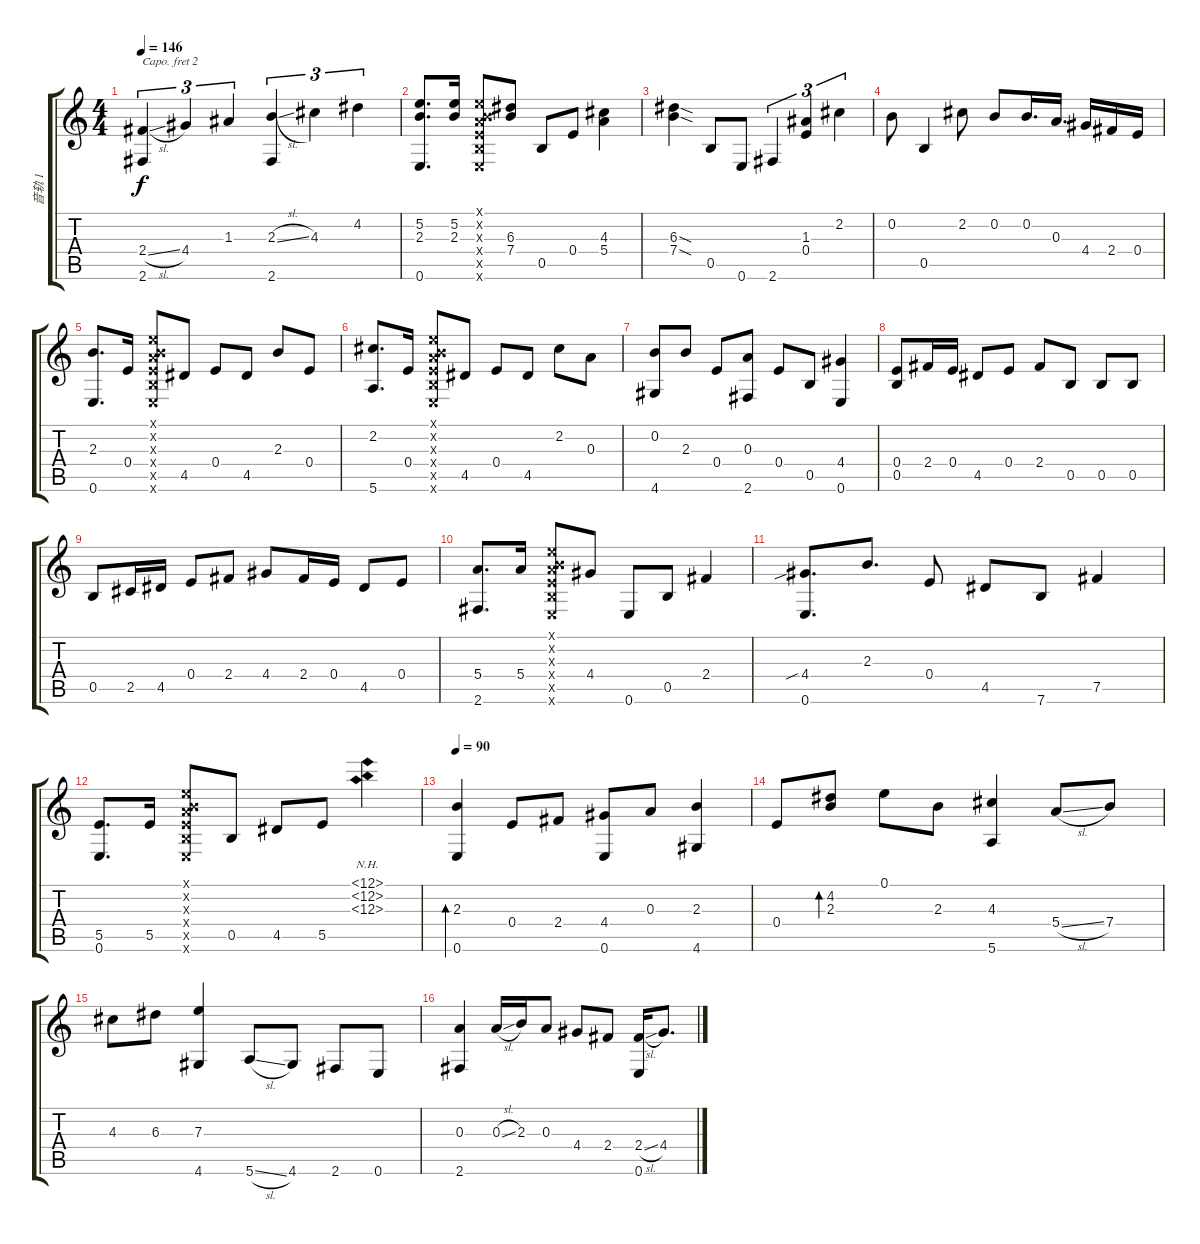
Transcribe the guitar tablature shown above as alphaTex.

\track ("音轨 1" "音轨 1") {instrument acousticguitarsteel}
\staff {score tabs}
\capo 2
\tuning (D4 A3 G3 D3 A2 D2) {hide}
\ts (4 4)
\tempo 146
\clef g2
\ks c
(2.4{sl} 2.6).4{tu (3 2) dy f} 4.4.4{tu (3 2)} 1.3.4{tu (3 2)} (2.3{sl} 2.6).4{tu (3 2)} 4.3.4{tu (3 2)} 4.2.4{tu (3 2)} |
(5.2 2.3 0.6).8{d} (5.2 2.3).16 (0.1{x} 0.2{x} 0.3{x} 0.4{x} 0.5{x} 0.6{x}).8 (6.3 7.4).8 0.5.8 0.4.8 (4.3 5.4).4 |
(6.3{sod} 7.4{sod}).4 0.5.8 0.6.8 2.6.4{tu (3 2)} (1.3 0.4).4{tu (3 2)} 2.2.4{tu (3 2)} |
0.2.8 0.5.4 2.2.8 0.2.8 0.2.16{d} 0.3.16{d} 4.4.16 2.4.16 0.4.16 |
(2.3 0.6).8{d} 0.4.16 (0.1{x} 0.2{x} 0.3{x} 0.4{x} 0.5{x} 0.6{x}).8 4.5.8 0.4.8 4.5.8 2.3.8 0.4.8 |
(2.2 5.6).8{d} 0.4.16 (0.1{x} 0.2{x} 0.3{x} 0.4{x} 0.5{x} 0.6{x}).8 4.5.8 0.4.8 4.5.8 2.2.8 0.3.8 |
(0.2 4.6).8 2.3.8 0.4.8 (0.3 2.6).8 0.4.8 0.5.8 (4.4 0.6).4 |
(0.4 0.5).8 2.4.16 0.4.16 4.5.8 0.4.8 2.4.8 0.5.8 0.5.8 0.5.8 |
0.5.8 2.5.16 4.5.16 0.4.8 2.4.8 4.4.8 2.4.16 0.4.16 4.5.8 0.4.8 |
(5.4 2.6).8{d} 5.4.16 (0.1{x} 0.2{x} 0.3{x} 0.4{x} 0.5{x} 0.6{x}).8 4.4.8 0.6.8 0.5.8 2.4.4 |
(4.4{sib} 0.6).8{d} 2.3.8{d} 0.4.8 4.5.8 7.6.8 7.5.4 |
(5.5 0.6).8{d} 5.5.16 (0.1{x} 0.2{x} 0.3{x} 0.4{x} 0.5{x} 0.6{x}).8 0.5.8 4.5.8 5.5.8 (12.1{nh} 12.2{nh} 12.3{nh}).4 |
\tempo 90
(2.3 0.6).4{bd 240} 0.4.8 2.4.8 (4.4 0.6).8 0.3.8 (2.3 4.6).4 |
0.4.8 (4.2 2.3).8{bd 480} 0.1.8 2.3.8 (4.3 5.6).4 5.4{sl}.8 7.4.8 |
4.3.8 6.3.8 (7.3 4.6).4 5.6{sl}.8 4.6.8 2.6.8 0.6.8 |
(0.3 2.6).4 0.3{sl}.16 2.3.16 0.3.8 4.4.8 2.4.8 (2.4{sl} 0.6).16 4.4.8{d}
